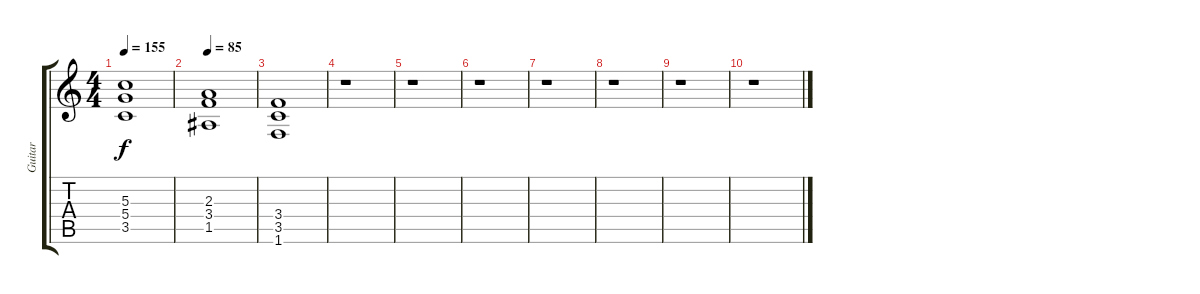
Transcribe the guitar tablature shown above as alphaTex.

\track ("Guitar" "Guitar") {instrument distortionguitar}
\staff {score tabs}
\tuning (E4 B3 G3 D3 A2 E2) {hide}
\ts (4 4)
\tempo 155
\clef g2
\ks c
(5.3 5.4 3.5).1{dy f} |
\tempo 85
(2.3 3.4 1.5).1 |
(3.4 3.5 1.6).1 |
r.1 |
r.1 |
r.1 |
r.1 |
r.1 |
r.1 |
r.1
